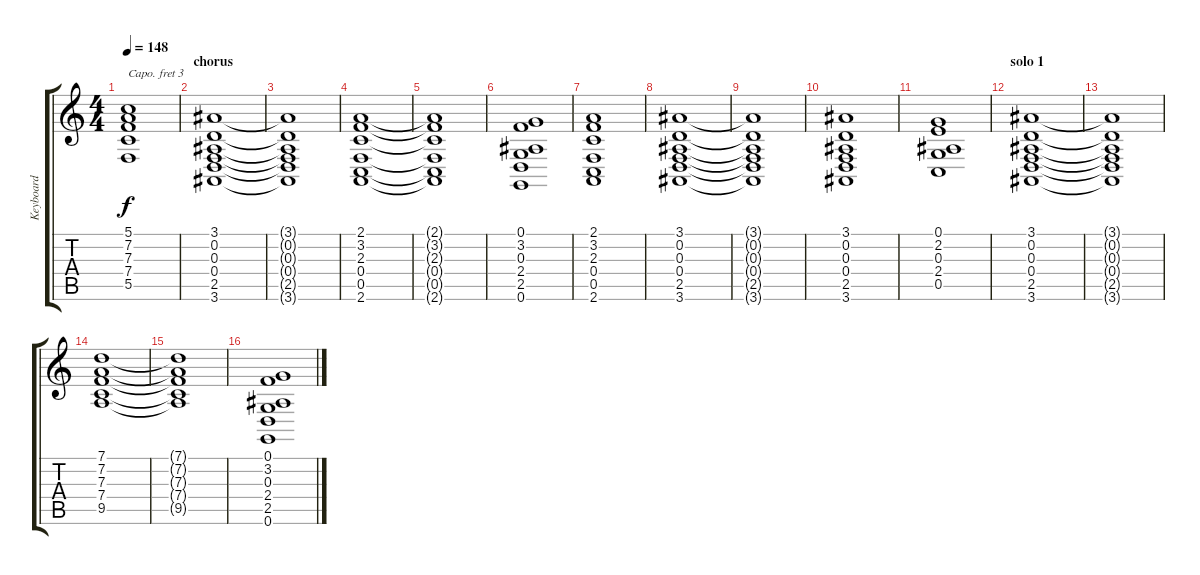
\track ("Keyboard" "Keyboard") {instrument pad8sweep}
\staff {score tabs}
\capo 3
\tuning (E4 B3 G3 D3 A2 E2) {hide}
\ts (4 4)
\tempo 148
\clef g2
\ks c
(5.1{t} 7.2{t} 7.3{t} 7.4{t} 5.5{t}).1{dy f} |
\section ("" "chorus")
(3.1 0.2 0.3 0.4 2.5 3.6).1 |
(3.1{t} 0.2{t} 0.3{t} 0.4{t} 2.5{t} 3.6{t}).1 |
(2.1 3.2 2.3 0.4 0.5 2.6).1 |
(2.1{t} 3.2{t} 2.3{t} 0.4{t} 0.5{t} 2.6{t}).1 |
(0.1 3.2 0.3 2.4 2.5 0.6).1 |
(2.1 3.2 2.3 0.4 0.5 2.6).1 |
(3.1 0.2 0.3 0.4 2.5 3.6).1 |
(3.1{t} 0.2{t} 0.3{t} 0.4{t} 2.5{t} 3.6{t}).1 |
(3.1 0.2 0.3 0.4 2.5 3.6).1 |
(0.1 2.2 0.3 2.4 0.5).1 |
\section ("" "solo 1")
(3.1 0.2 0.3 0.4 2.5 3.6).1 |
(3.1{t} 0.2{t} 0.3{t} 0.4{t} 2.5{t} 3.6{t}).1 |
(7.1 7.2 7.3 7.4 9.5).1 |
(7.1{t} 7.2{t} 7.3{t} 7.4{t} 9.5{t}).1 |
(0.1 3.2 0.3 2.4 2.5 0.6).1
